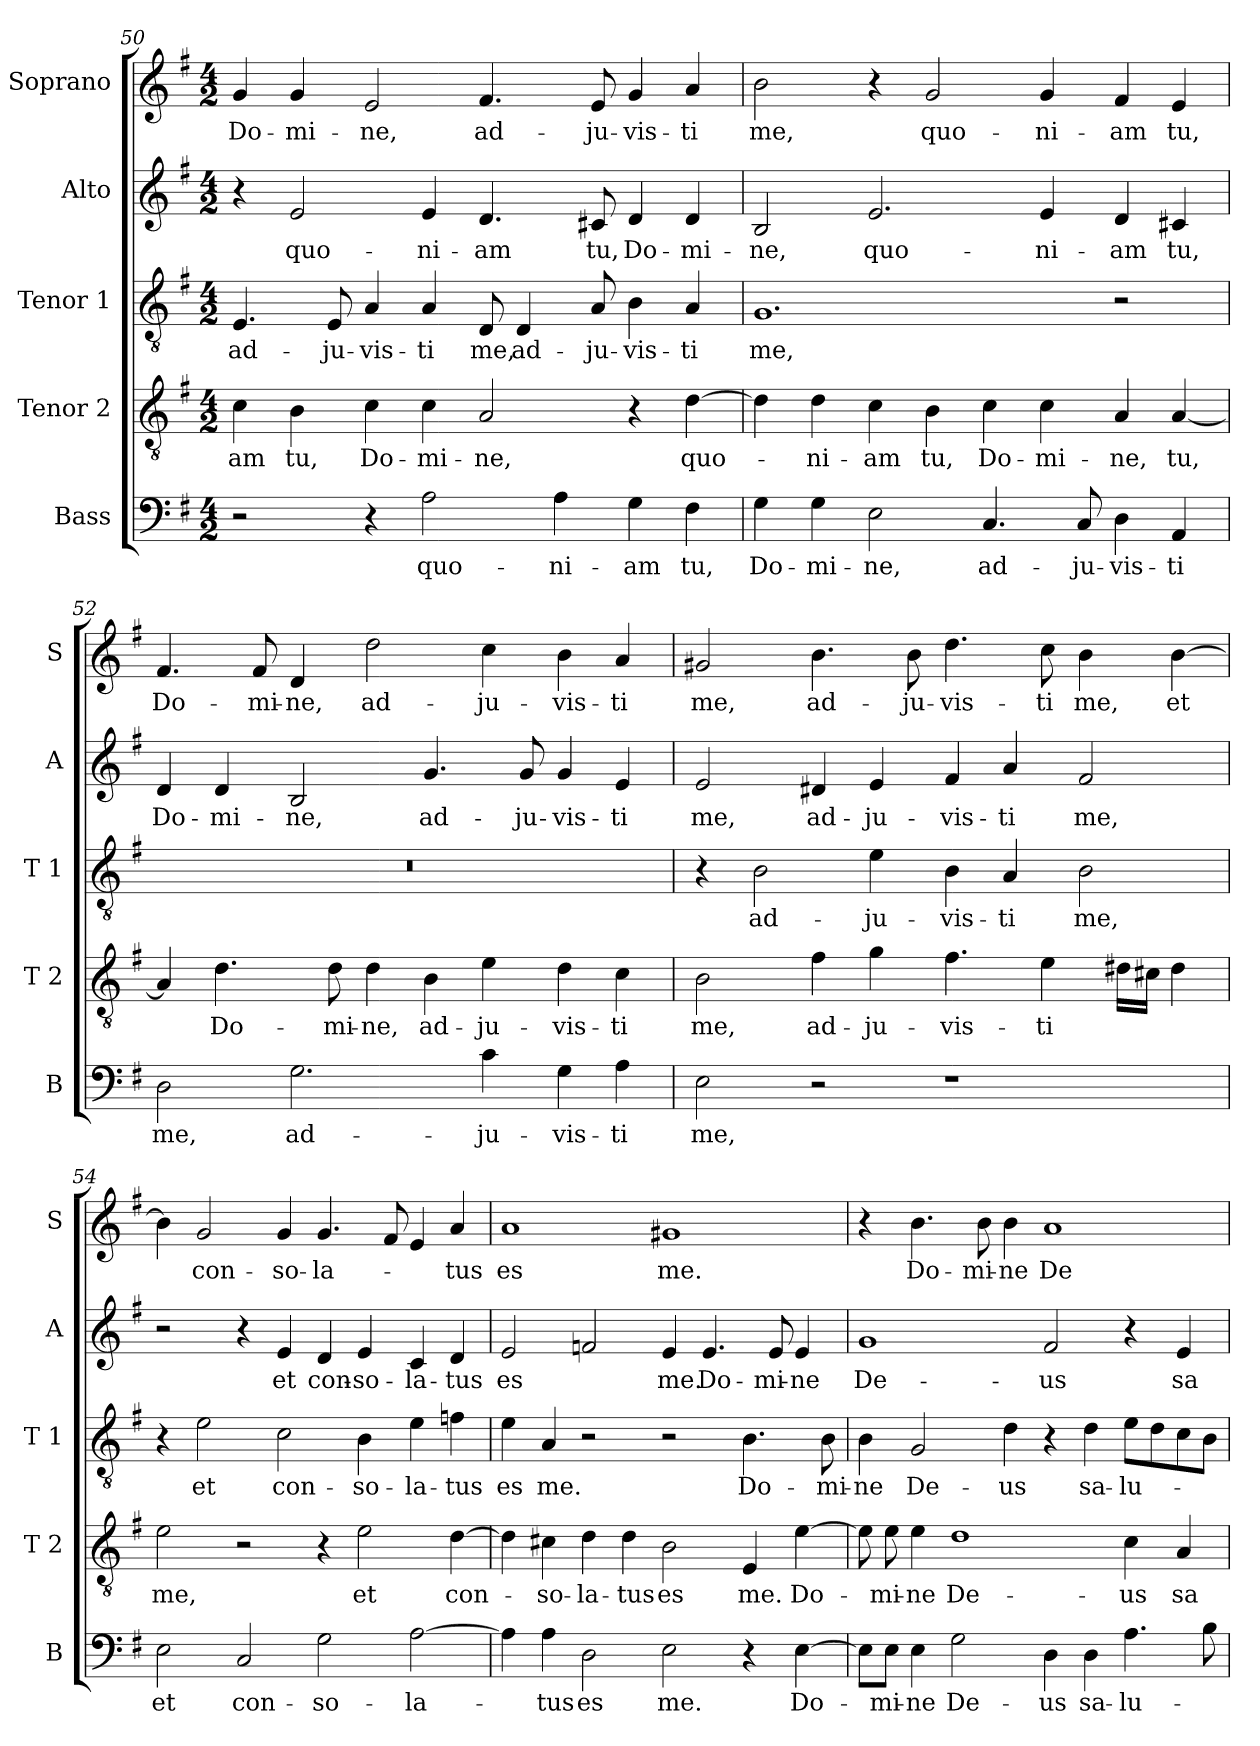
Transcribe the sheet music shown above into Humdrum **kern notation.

**kern	**text	**kern	**text	**kern	**text	**kern	**text	**kern	**text
*part5	*part5	*part4	*part4	*part3	*part3	*part2	*part2	*part1	*part1
*staff5	*staff5	*staff4	*staff4	*staff3	*staff3	*staff2	*staff2	*staff1	*staff1
*I"Bass	*	*I"Tenor 2	*	*I"Tenor 1	*	*I"Alto	*	*I"Soprano	*
*I'B	*	*I'T 2	*	*I'T 1	*	*I'A	*	*I'S	*
*clefF4	*	*clefGv2	*	*clefGv2	*	*clefG2	*	*clefG2	*
*k[f#]	*	*k[f#]	*	*k[f#]	*	*k[f#]	*	*k[f#]	*
*G:	*	*G:	*	*G:	*	*G:	*	*G:	*
*M4/2	*	*M4/2	*	*M4/2	*	*M4/2	*	*M4/2	*
=50	=50	=50	=50	=50	=50	=50	=50	=50	=50
!	!	!	!LO:LY:b	!	!LO:LY:b	!	!	!	!LO:LY:b
2r	.	4c\	-am	4.E/	ad-	4r	.	4g/	Do-
!	!	!	!LO:LY:b	!	!	!	!LO:LY:b	!	!LO:LY:b
.	.	4B\	tu,	.	.	2e/	quo-	4g/	-mi-
!	!	!	!	!	!LO:LY:b	!	!	!	!
.	.	.	.	8E/	-ju-	.	.	.	.
!	!	!	!LO:LY:b	!	!LO:LY:b	!	!	!	!LO:LY:b
4r	.	4c\	Do-	4A/	-vis-	.	.	2e/	-ne,
!	!LO:LY:b	!	!LO:LY:b	!	!LO:LY:b	!	!LO:LY:b	!	!
2A\	quo-	4c\	-mi-	4A/	-ti	4e/	-ni-	.	.
!	!	!	!LO:LY:b	!	!LO:LY:b	!	!LO:LY:b	!	!LO:LY:b
.	.	2A/	-ne,	8D/	me,	4.d/	-am	4.f#/	ad-
!	!	!	!	!	!LO:LY:b	!	!	!	!
.	.	.	.	4D/	ad-	.	.	.	.
!	!LO:LY:b	!	!	!	!	!	!	!	!
4A\	-ni-	.	.	.	.	.	.	.	.
!	!	!	!	!	!LO:LY:b	!	!LO:LY:b	!	!LO:LY:b
.	.	.	.	8A/	-ju-	8c#X/	tu,	8e/	-ju-
!	!LO:LY:b	!	!	!	!LO:LY:b	!	!LO:LY:b	!	!LO:LY:b
4G\	-am	4r	.	4B\	-vis-	4d/	Do-	4g/	-vis-
!	!LO:LY:b	!	!LO:LY:b	!	!LO:LY:b	!	!LO:LY:b	!	!LO:LY:b
4F#\	tu,	[4d\	quo-	4A/	-ti	4d/	-mi-	4a/	-ti
=51	=51	=51	=51	=51	=51	=51	=51	=51	=51
!	!LO:LY:b	!	!	!	!LO:LY:b	!	!LO:LY:b	!	!LO:LY:b
4G\	Do-	4d\]	.	1.G	me,	2B/	-ne,	2b\	me,
!	!LO:LY:b	!	!LO:LY:b	!	!	!	!	!	!
4G\	-mi-	4d\	-ni-	.	.	.	.	.	.
!	!LO:LY:b	!	!LO:LY:b	!	!	!	!LO:LY:b	!	!
2E\	-ne,	4c\	-am	.	.	2.e/	quo-	4r	.
!	!	!	!LO:LY:b	!	!	!	!	!	!LO:LY:b
.	.	4B\	tu,	.	.	.	.	2g/	quo-
!	!LO:LY:b	!	!LO:LY:b	!	!	!	!	!	!
4.C/	ad-	4c\	Do-	.	.	.	.	.	.
!	!	!	!LO:LY:b	!	!	!	!LO:LY:b	!	!LO:LY:b
.	.	4c\	-mi-	.	.	4e/	-ni-	4g/	-ni-
!	!LO:LY:b	!	!	!	!	!	!	!	!
8C/	-ju-	.	.	.	.	.	.	.	.
!	!LO:LY:b	!	!LO:LY:b	!	!	!	!LO:LY:b	!	!LO:LY:b
4D\	-vis-	4A/	-ne,	2r	.	4d/	-am	4f#/	-am
!	!LO:LY:b	!	!LO:LY:b	!	!	!	!LO:LY:b	!	!LO:LY:b
4AA/	-ti	[4A/	tu,	.	.	4c#X/	tu,	4e/	tu,
!!LO:PB:g=z
=52	=52	=52	=52	=52	=52	=52	=52	=52	=52
!	!LO:LY:b	!	!	!	!	!	!LO:LY:b	!	!LO:LY:b
2D\	me,	4A/]	.	0r	.	4d/	Do-	4.f#/	Do-
!	!	!	!LO:LY:b	!	!	!	!LO:LY:b	!	!
.	.	4.d\	Do-	.	.	4d/	-mi-	.	.
!	!	!	!	!	!	!	!	!	!LO:LY:b
.	.	.	.	.	.	.	.	8f#/	-mi-
!	!LO:LY:b	!	!	!	!	!	!LO:LY:b	!	!LO:LY:b
2.G\	ad-	.	.	.	.	2B/	-ne,	4d/	-ne,
!	!	!	!LO:LY:b	!	!	!	!	!	!
.	.	8d\	-mi-	.	.	.	.	.	.
!	!	!	!LO:LY:b	!	!	!	!	!	!LO:LY:b
.	.	4d\	-ne,	.	.	.	.	2dd\	ad-
!	!	!	!LO:LY:b	!	!	!	!LO:LY:b	!	!
.	.	4B\	ad-	.	.	4.g/	ad-	.	.
!	!LO:LY:b	!	!LO:LY:b	!	!	!	!	!	!LO:LY:b
4c\	-ju-	4e\	-ju-	.	.	.	.	4cc\	-ju-
!	!	!	!	!	!	!	!LO:LY:b	!	!
.	.	.	.	.	.	8g/	-ju-	.	.
!	!LO:LY:b	!	!LO:LY:b	!	!	!	!LO:LY:b	!	!LO:LY:b
4G\	-vis-	4d\	-vis-	.	.	4g/	-vis-	4b\	-vis-
!	!LO:LY:b	!	!LO:LY:b	!	!	!	!LO:LY:b	!	!LO:LY:b
4A\	-ti	4c\	-ti	.	.	4e/	-ti	4a/	-ti
=53	=53	=53	=53	=53	=53	=53	=53	=53	=53
!	!LO:LY:b	!	!LO:LY:b	!	!	!	!LO:LY:b	!	!LO:LY:b
2E\	me,	2B\	me,	4r	.	2e/	me,	2g#X/	me,
!	!	!	!	!	!LO:LY:b	!	!	!	!
.	.	.	.	2B\	ad-	.	.	.	.
!	!	!	!LO:LY:b	!	!	!	!LO:LY:b	!	!LO:LY:b
2r	.	4f#\	ad-	.	.	4d#X/	ad-	4.b\	ad-
!	!	!	!LO:LY:b	!	!LO:LY:b	!	!LO:LY:b	!	!
.	.	4g\	-ju-	4e\	-ju-	4e/	-ju-	.	.
!	!	!	!	!	!	!	!	!	!LO:LY:b
.	.	.	.	.	.	.	.	8b\	-ju-
!	!	!	!LO:LY:b	!	!LO:LY:b	!	!LO:LY:b	!	!LO:LY:b
1r	.	4.f#\	-vis-	4B\	-vis-	4f#/	-vis-	4.dd\	-vis-
!	!	!	!	!	!LO:LY:b	!	!LO:LY:b	!	!
.	.	.	.	4A/	-ti	4a/	-ti	.	.
!	!	!	!LO:LY:b	!	!	!	!	!	!LO:LY:b
.	.	4e\	-ti	.	.	.	.	8cc\	-ti
!	!	!	!	!	!LO:LY:b	!	!LO:LY:b	!	!LO:LY:b
.	.	.	.	2B\	me,	2f#/	me,	4b\	me,
.	.	16d#X\LL	.	.	.	.	.	.	.
.	.	16c#X\JJ	.	.	.	.	.	.	.
!	!	!	!	!	!	!	!	!	!LO:LY:b
.	.	4d#\	.	.	.	.	.	[4b\	et
=54	=54	=54	=54	=54	=54	=54	=54	=54	=54
!	!LO:LY:b	!	!LO:LY:b	!	!	!	!	!	!
2E\	et	2e\	me,	4r	.	2r	.	4b\]	.
!	!	!	!	!	!LO:LY:b	!	!	!	!LO:LY:b
.	.	.	.	2e\	et	.	.	2g/	con-
!	!LO:LY:b	!	!	!	!	!	!	!	!
2C/	con-	2r	.	.	.	4r	.	.	.
!	!	!	!	!	!LO:LY:b	!	!LO:LY:b	!	!LO:LY:b
.	.	.	.	2c\	con-	4e/	et	4g/	-so-
!	!LO:LY:b	!	!	!	!	!	!LO:LY:b	!	!LO:LY:b
2G\	-so-	4r	.	.	.	4d/	con-	4.g/	-la-
!	!	!	!LO:LY:b	!	!LO:LY:b	!	!LO:LY:b	!	!
.	.	2e\	et	4B\	-so-	4e/	-so-	.	.
.	.	.	.	.	.	.	.	8f#/	.
!	!LO:LY:b	!	!	!	!LO:LY:b	!	!LO:LY:b	!	!
[2A\	-la-	.	.	4e\	-la-	4c/	-la-	4e/	.
!	!	!	!LO:LY:b	!	!LO:LY:b	!	!LO:LY:b	!	!LO:LY:b
.	.	[4d\	con-	4fn\	-tus	4d/	-tus	4a/	-tus
!!LO:LB:g=z
=55	=55	=55	=55	=55	=55	=55	=55	=55	=55
!	!	!	!	!	!LO:LY:b	!	!LO:LY:b	!	!LO:LY:b
4A\]	.	4d\]	.	4e\	es	2e/	es	1a	es
!	!LO:LY:b	!	!LO:LY:b	!	!LO:LY:b	!	!	!	!
4A\	-tus	4c#X\	-so-	4A/	me.	.	.	.	.
!	!LO:LY:b	!	!LO:LY:b	!	!	!	!	!	!
2D\	es	4d\	-la-	2r	.	2fn/	.	.	.
!	!	!	!LO:LY:b	!	!	!	!	!	!
.	.	4d\	-tus	.	.	.	.	.	.
!	!LO:LY:b	!	!LO:LY:b	!	!	!	!LO:LY:b	!	!LO:LY:b
2E\	me.	2B\	es	2r	.	4e/	me.	1g#X	me.
!	!	!	!	!	!	!	!LO:LY:b	!	!
.	.	.	.	.	.	4.e/	Do-	.	.
!	!	!	!LO:LY:b	!	!LO:LY:b	!	!	!	!
4r	.	4E/	me.	4.B\	Do-	.	.	.	.
!	!	!	!	!	!	!	!LO:LY:b	!	!
.	.	.	.	.	.	8e/	-mi-	.	.
!	!LO:LY:b	!	!LO:LY:b	!	!	!	!LO:LY:b	!	!
[4E\	Do-	[4e\	Do-	.	.	4e/	-ne	.	.
!	!	!	!	!	!LO:LY:b	!	!	!	!
.	.	.	.	8B\	-mi-	.	.	.	.
=56	=56	=56	=56	=56	=56	=56	=56	=56	=56
!	!	!	!	!	!LO:LY:b	!	!LO:LY:b	!	!
8E\L]	.	8e\]	.	4B\	-ne	1g	De-	4r	.
!	!LO:LY:b	!	!LO:LY:b	!	!	!	!	!	!
8E\J	-mi-	8e\	-mi-	.	.	.	.	.	.
!	!LO:LY:b	!	!LO:LY:b	!	!LO:LY:b	!	!	!	!LO:LY:b
4E\	-ne	4e\	-ne	2G/	De-	.	.	4.b\	Do-
!	!LO:LY:b	!	!LO:LY:b	!	!	!	!	!	!
2G\	De-	1d	De-	.	.	.	.	.	.
!	!	!	!	!	!	!	!	!	!LO:LY:b
.	.	.	.	.	.	.	.	8b\	-mi-
!	!	!	!	!	!LO:LY:b	!	!	!	!LO:LY:b
.	.	.	.	4d\	-us	.	.	4b\	-ne
!	!LO:LY:b	!	!	!	!	!	!LO:LY:b	!	!LO:LY:b
4D\	-us	.	.	4r	.	2f#/	-us	1a	De-
!	!LO:LY:b	!	!	!	!LO:LY:b	!	!	!	!
4D\	sa-	.	.	4d\	sa-	.	.	.	.
!	!LO:LY:b	!	!LO:LY:b	!	!LO:LY:b	!	!	!	!
4.A\	-lu-	4c\	-us	8e\L	-lu-	4r	.	.	.
.	.	.	.	8d\	.	.	.	.	.
!	!	!	!LO:LY:b	!	!	!	!LO:LY:b	!	!
.	.	4A/	sa-	8c\	.	4e/	sa-	.	.
8B\	.	.	.	8B\J	.	.	.	.	.
=	=	=	=	=	=	=	=	=	=
*-	*-	*-	*-	*-	*-	*-	*-	*-	*-
